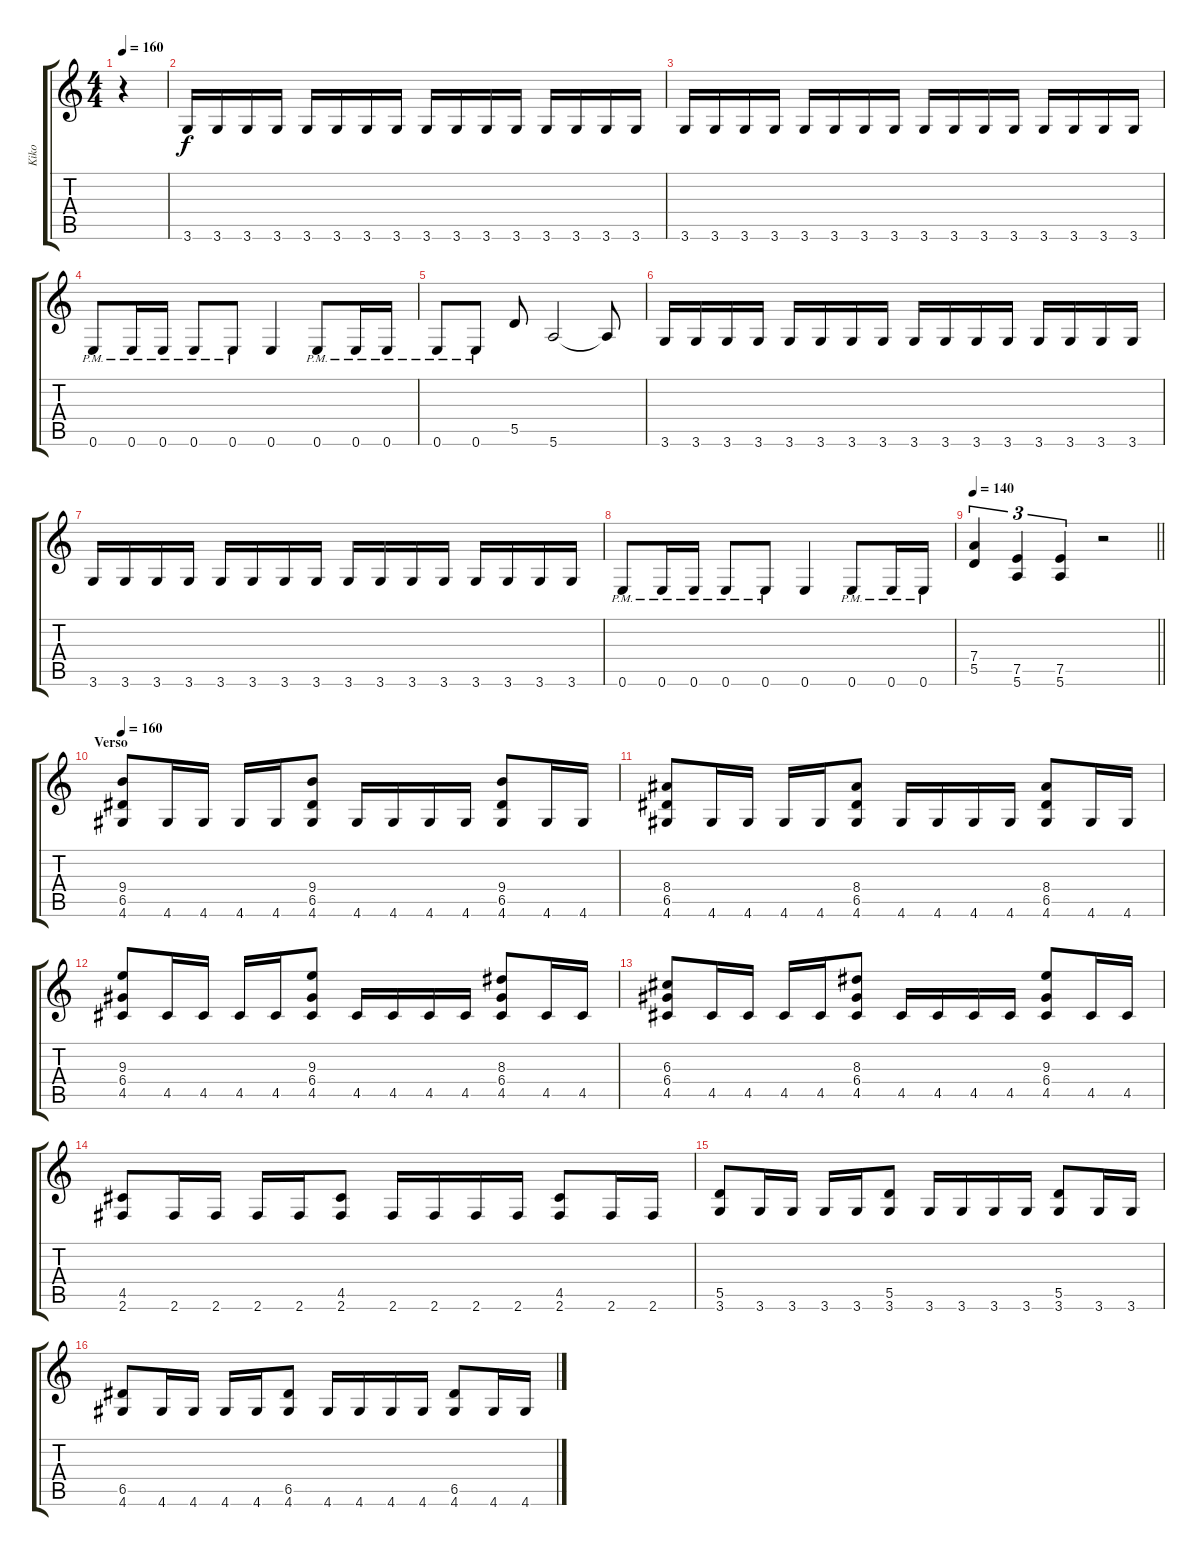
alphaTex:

\track ("Kiko" "Kiko") {instrument distortionguitar}
\staff {score tabs}
\tuning (E4 B3 G3 D3 A2 E2) {hide}
\ts (4 4)
\tempo 160
\clef g2
\ks c
r.4{dy f} |
3.6.16 3.6.16 3.6.16 3.6.16 3.6.16 3.6.16 3.6.16 3.6.16 3.6.16 3.6.16 3.6.16 3.6.16 3.6.16 3.6.16 3.6.16 3.6.16 |
3.6.16 3.6.16 3.6.16 3.6.16 3.6.16 3.6.16 3.6.16 3.6.16 3.6.16 3.6.16 3.6.16 3.6.16 3.6.16 3.6.16 3.6.16 3.6.16 |
0.6{pm}.8 0.6{pm}.16 0.6{pm}.16 0.6{pm}.8 0.6{pm}.8 0.6.4 0.6{pm}.8 0.6{pm}.16 0.6{pm}.16 |
0.6{pm}.8 0.6{pm}.8 5.5.8 5.6.2 5.6{t}.8 |
3.6.16 3.6.16 3.6.16 3.6.16 3.6.16 3.6.16 3.6.16 3.6.16 3.6.16 3.6.16 3.6.16 3.6.16 3.6.16 3.6.16 3.6.16 3.6.16 |
3.6.16 3.6.16 3.6.16 3.6.16 3.6.16 3.6.16 3.6.16 3.6.16 3.6.16 3.6.16 3.6.16 3.6.16 3.6.16 3.6.16 3.6.16 3.6.16 |
0.6{pm}.8 0.6{pm}.16 0.6{pm}.16 0.6{pm}.8 0.6{pm}.8 0.6.4 0.6{pm}.8 0.6{pm}.16 0.6{pm}.16 |
\tempo 140
\barLineRight lightlight
(7.4 5.5).4{tu (3 2)} (7.5 5.6).4{tu (3 2)} (7.5 5.6).4{tu (3 2)} r.2 |
\section ("" "Verso")
\tempo 160
(9.4 6.5 4.6).8 4.6.16 4.6.16 4.6.16 4.6.16 (9.4 6.5 4.6).8 4.6.16 4.6.16 4.6.16 4.6.16 (9.4 6.5 4.6).8 4.6.16 4.6.16 |
(8.4 6.5 4.6).8 4.6.16 4.6.16 4.6.16 4.6.16 (8.4 6.5 4.6).8 4.6.16 4.6.16 4.6.16 4.6.16 (8.4 6.5 4.6).8 4.6.16 4.6.16 |
(9.3 6.4 4.5).8 4.5.16 4.5.16 4.5.16 4.5.16 (9.3 6.4 4.5).8 4.5.16 4.5.16 4.5.16 4.5.16 (8.3 6.4 4.5).8 4.5.16 4.5.16 |
(6.3 6.4 4.5).8 4.5.16 4.5.16 4.5.16 4.5.16 (8.3 6.4 4.5).8 4.5.16 4.5.16 4.5.16 4.5.16 (9.3 6.4 4.5).8 4.5.16 4.5.16 |
(4.5 2.6).8 2.6.16 2.6.16 2.6.16 2.6.16 (4.5 2.6).8 2.6.16 2.6.16 2.6.16 2.6.16 (4.5 2.6).8 2.6.16 2.6.16 |
(5.5 3.6).8 3.6.16 3.6.16 3.6.16 3.6.16 (5.5 3.6).8 3.6.16 3.6.16 3.6.16 3.6.16 (5.5 3.6).8 3.6.16 3.6.16 |
(6.5 4.6).8 4.6.16 4.6.16 4.6.16 4.6.16 (6.5 4.6).8 4.6.16 4.6.16 4.6.16 4.6.16 (6.5 4.6).8 4.6.16 4.6.16
